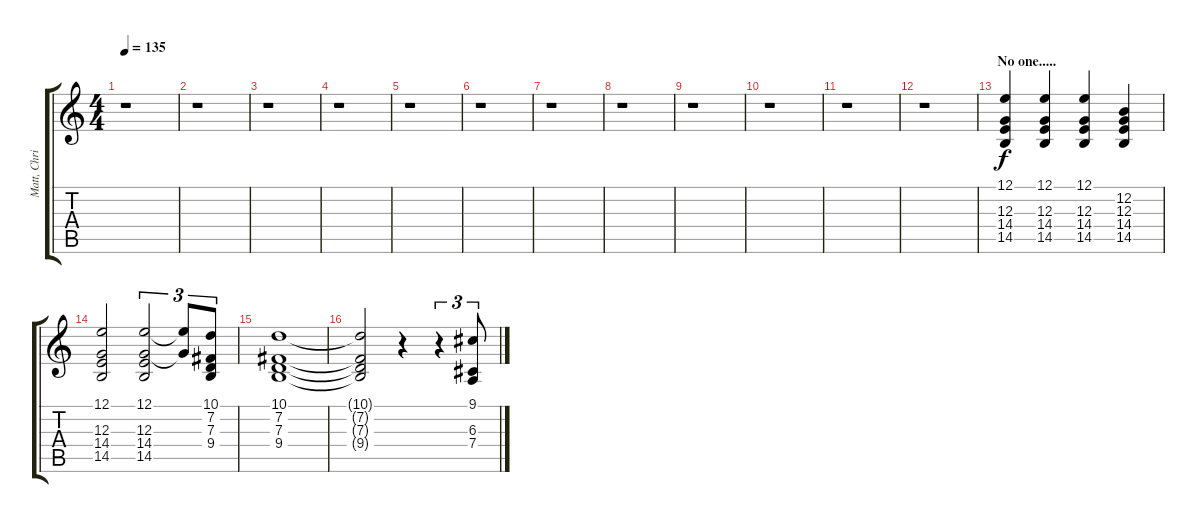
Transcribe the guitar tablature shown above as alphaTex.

\track ("Matt, Chris, Dom, Morgan" "Matt, Chri") {instrument choiraahs}
\staff {score tabs}
\tuning (E4 B3 G3 D3 A2 E2) {hide}
\ts (4 4)
\tempo 135
\clef g2
\ks c
r.1{dy f} |
r.1 |
r.1 |
r.1 |
r.1 |
r.1 |
r.1 |
r.1 |
r.1 |
r.1 |
r.1 |
r.1 |
\section ("" "No one.....")
(12.1 12.3 14.4 14.5).4 (12.1 12.3 14.4 14.5).4 (12.1 12.3 14.4 14.5).4 (12.2 12.3 14.4 14.5).4 |
(12.1 12.3 14.4 14.5).2 (12.1 12.3 14.4 14.5).2{tu (3 2)} (12.1{t} 12.3{t}).8{tu (3 2)} (10.1 7.2 7.3 9.4).8{tu (3 2)} |
(10.1 7.2 7.3 9.4).1 |
(10.1{t} 7.2{t} 7.3{t} 9.4{t}).2 r.4 r.4{tu (3 2)} (9.1 6.3 7.4).8{tu (3 2)}
